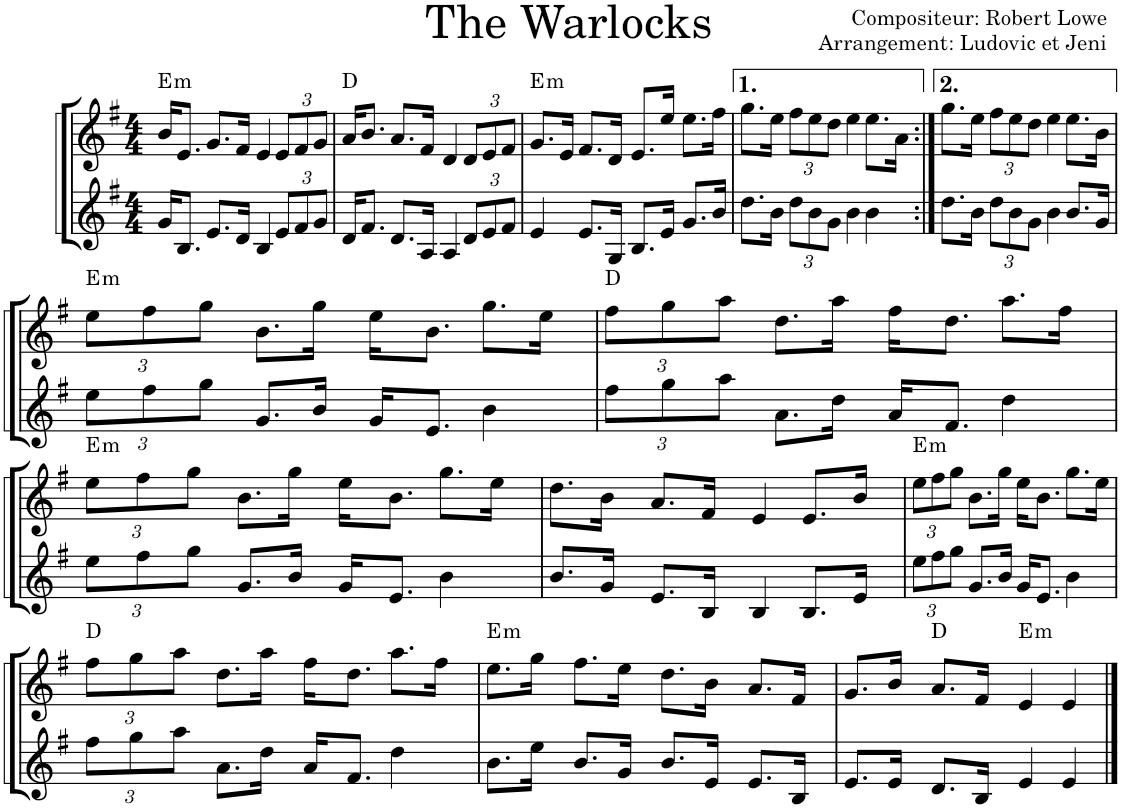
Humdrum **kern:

**kern	**kern	**harte
*part2	*part1	*part1
*staff2	*staff1	*
*I"Violon 2	*I"Violon	*
*I'Vln	*I'Vln	*
*clefG2	*clefG2	*
*k[f#]	*k[f#]	*
*M4/4	*M4/4	*
=1	=1	=1
!	!	!LO:H:kt=m
16g/KL	16b/KL	E:min
8.B/J	8.e/J	.
8.e/L	8.g/L	.
16d/Jk	16f#/Jk	.
4B/	4e/	.
*Xbrackettup	*Xbrackettup	*
12e/L	12e/L	.
12f#/	12f#/	.
12g/J	12g/J	.
=2	=2	=2
16d/KL	16a/KL	D:maj
8.f#/J	8.b/J	.
8.d/L	8.a/L	.
16A/Jk	16f#/Jk	.
4A/	4d/	.
12d/L	12d/L	.
12e/	12e/	.
12f#/J	12f#/J	.
=3	=3	=3
!	!	!LO:H:kt=m
4e/	8.g/L	E:min
.	16e/Jk	.
8.e/L	8.f#/L	.
16G/Jk	16d/Jk	.
8.B/L	8.e/L	.
16e/Jk	16ee/Jk	.
8.g/L	8.ee\L	.
16b/Jk	16ff#\Jk	.
=4	=4	=4
8.dd\L	8.gg\L	.
16b\Jk	16ee\Jk	.
12dd\L	12ff#\L	.
12b\	12ee\	.
12g\J	12dd\J	.
4b\	4ee\	.
4b\	8.ee\L	.
.	16a\Jk	.
=5:|!	=5:|!	=5:|!
8.dd\L	8.gg\L	.
16b\Jk	16ee\Jk	.
12dd\L	12ff#\L	.
12b\	12ee\	.
12g\J	12dd\J	.
4b\	4ee\	.
8.b/L	8.ee\L	.
16g/Jk	16b\Jk	.
!!LO:LB:g=z
=6	=6	=6
!	!	!LO:H:kt=m
12ee\L	12ee\L	E:min
12ff#\	12ff#\	.
12gg\J	12gg\J	.
8.g/L	8.b\L	.
16b/Jk	16gg\Jk	.
16g/KL	16ee\KL	.
8.e/J	8.b\J	.
4b\	8.gg\L	.
.	16ee\Jk	.
=7	=7	=7
12ff#\L	12ff#\L	D:maj
12gg\	12gg\	.
12aa\J	12aa\J	.
8.a\L	8.dd\L	.
16dd\Jk	16aa\Jk	.
16a/KL	16ff#\KL	.
8.f#/J	8.dd\J	.
4dd\	8.aa\L	.
.	16ff#\Jk	.
!!LO:LB:g=z
=8	=8	=8
!	!	!LO:H:kt=m
12ee\L	12ee\L	E:min
12ff#\	12ff#\	.
12gg\J	12gg\J	.
8.g/L	8.b\L	.
16b/Jk	16gg\Jk	.
16g/KL	16ee\KL	.
8.e/J	8.b\J	.
4b\	8.gg\L	.
.	16ee\Jk	.
=9	=9	=9
8.b/L	8.dd\L	.
16g/Jk	16b\Jk	.
8.e/L	8.a/L	.
16B/Jk	16f#/Jk	.
4B/	4e/	.
8.B/L	8.e/L	.
16e/Jk	16b/Jk	.
=10	=10	=10
!	!	!LO:H:kt=m
12ee\L	12ee\L	E:min
12ff#\	12ff#\	.
12gg\J	12gg\J	.
8.g/L	8.b\L	.
16b/Jk	16gg\Jk	.
16g/KL	16ee\KL	.
8.e/J	8.b\J	.
4b\	8.gg\L	.
.	16ee\Jk	.
!!LO:LB:g=z
=11	=11	=11
12ff#\L	12ff#\L	D:maj
12gg\	12gg\	.
12aa\J	12aa\J	.
8.a\L	8.dd\L	.
16dd\Jk	16aa\Jk	.
16a/KL	16ff#\KL	.
8.f#/J	8.dd\J	.
4dd\	8.aa\L	.
.	16ff#\Jk	.
=12	=12	=12
!	!	!LO:H:kt=m
8.b\L	8.ee\L	E:min
16ee\Jk	16gg\Jk	.
8.b/L	8.ff#\L	.
16g/Jk	16ee\Jk	.
8.b/L	8.dd\L	.
16e/Jk	16b\Jk	.
8.e/L	8.a/L	.
16B/Jk	16f#/Jk	.
=13	=13	=13
8.e/L	8.g/L	.
16e/Jk	16b/Jk	.
8.d/L	8.a/L	D:maj
16B/Jk	16f#/Jk	.
!	!	!LO:H:kt=m
4e/	4e/	E:min
4e/	4e/	.
==	==	==
*-	*-	*-
